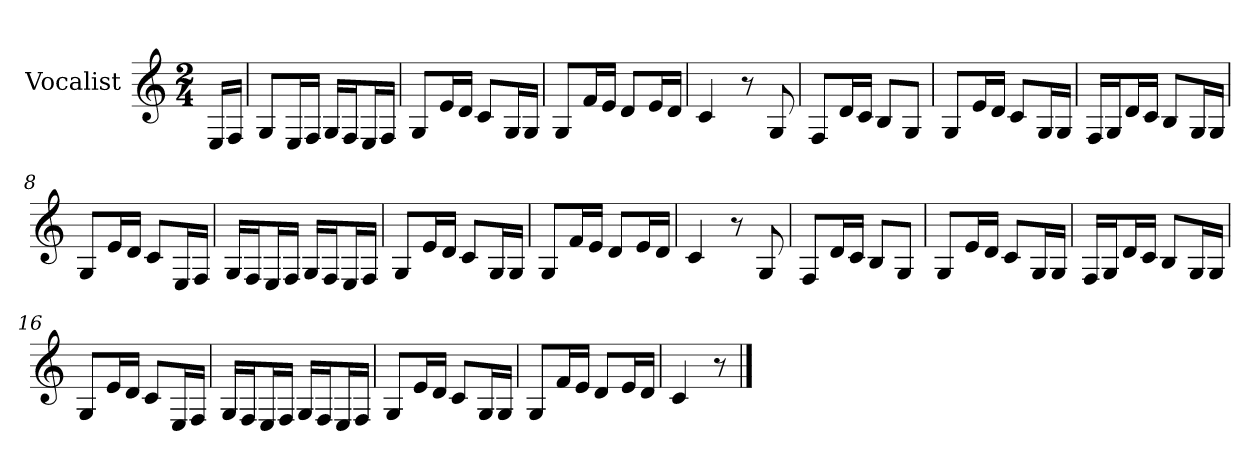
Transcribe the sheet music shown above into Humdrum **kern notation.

**kern
*part1
*staff1
*I"Vocalist
*k[]
*C:
*M2/4
=
16ELL
16FJJ
=1
8GL
16EL
16FJJ
16GLL
16FJ
16EL
16FJJ
=2
8GL
16eL
16dJJ
8cL
16GL
16GJJ
=3
8GL
16fL
16eJJ
8dL
16eL
16dJJ
=4
4c
8r
8G
=5
8FL
16dL
16cJJ
8BL
8GJ
=6
8GL
16eL
16dJJ
8cL
16GL
16GJJ
=7
16FLL
16GJ
16dL
16cJJ
8BL
16GL
16GJJ
=8
8GL
16eL
16dJJ
8cL
16EL
16FJJ
=9
16GLL
16FJ
16EL
16FJJ
16GLL
16FJ
16EL
16FJJ
=10
8GL
16eL
16dJJ
8cL
16GL
16GJJ
=11
8GL
16fL
16eJJ
8dL
16eL
16dJJ
=12
4c
8r
8G
=13
8FL
16dL
16cJJ
8BL
8GJ
=14
8GL
16eL
16dJJ
8cL
16GL
16GJJ
=15
16FLL
16GJ
16dL
16cJJ
8BL
16GL
16GJJ
=16
8GL
16eL
16dJJ
8cL
16EL
16FJJ
=17
16GLL
16FJ
16EL
16FJJ
16GLL
16FJ
16EL
16FJJ
=18
8GL
16eL
16dJJ
8cL
16GL
16GJJ
=19
8GL
16fL
16eJJ
8dL
16eL
16dJJ
=20
4c
8r
==
*-
